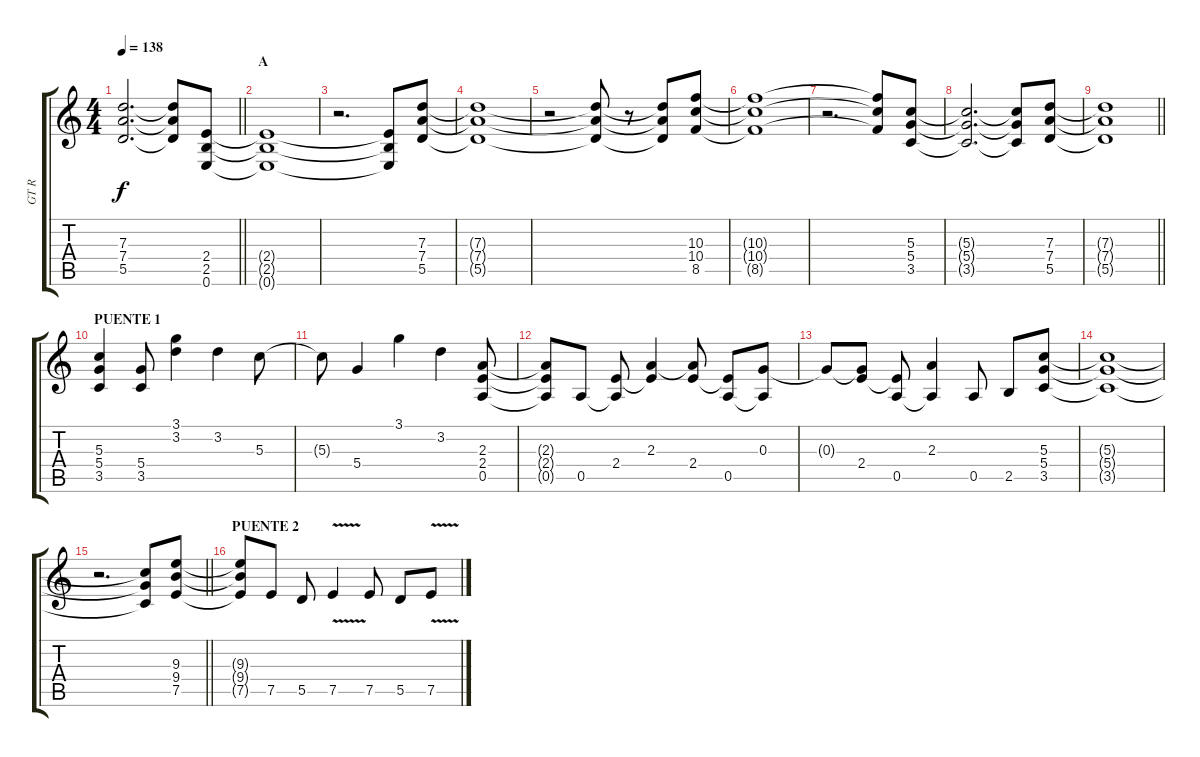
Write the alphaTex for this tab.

\track ("GT R" "GT R") {instrument distortionguitar}
\staff {score tabs}
\tuning (E4 B3 G3 D3 A2 E2) {hide}
\ts (4 4)
\tempo 138
\clef g2
\barLineRight lightlight
\ks c
(7.3{t} 7.4{t} 5.5{t}).2{d dy f} (7.3{t} 7.4{t} 5.5{t}).8 (2.4 2.5 0.6).8 |
\section ("" "A")
(2.4{t} 2.5{t} 0.6{t}).1 |
r.2{d} (2.4{t} 2.5{t} 0.6{t}).8 (7.3 7.4 5.5).8 |
(7.3{t} 7.4{t} 5.5{t}).1 |
r.2 (7.3{t} 7.4{t} 5.5{t}).8 r.8 (7.3{t} 7.4{t} 5.5{t}).8 (10.3 10.4 8.5).8 |
(10.3{t} 10.4{t} 8.5{t}).1 |
r.2{d} (10.3{t} 10.4{t} 8.5{t}).8 (5.3 5.4 3.5).8 |
(5.3{t} 5.4{t} 3.5{t}).2{d} (5.3{t} 5.4{t} 3.5{t}).8 (7.3 7.4 5.5).8 |
\barLineRight lightlight
(7.3{t} 7.4{t} 5.5{t}).1 |
\section ("" "PUENTE 1")
(5.3 5.4 3.5).4 (5.4 3.5).8 (3.1 3.2).4 3.2.4 5.3.8 |
5.3{t}.8 5.4.4 3.1.4 3.2.4 (2.3 2.4 0.5).8 |
(2.3{t} 2.4{t} 0.5{t}).8 0.5.8 (2.4 0.5{t}).8 (2.3 2.4{t}).4 (2.3{t} 2.4).8 (2.4{t} 0.5).8 (0.3 0.5{t}).8 |
0.3{t}.8 (0.3{t} 2.4).8 (2.4{t} 0.5).8 (2.3 0.5{t}).4 0.5.8 2.5.8 (5.3 5.4 3.5).8 |
(5.3{t} 5.4{t} 3.5{t}).1 |
\barLineRight lightlight
r.2{d} (5.3{t} 5.4{t} 3.5{t}).8 (9.3 9.4 7.5).8 |
\section ("" "PUENTE 2")
(9.3{t} 9.4{t} 7.5{t}).8 7.5.8 5.5.8 7.5{v}.4 7.5.8 5.5.8 7.5{v}.8
